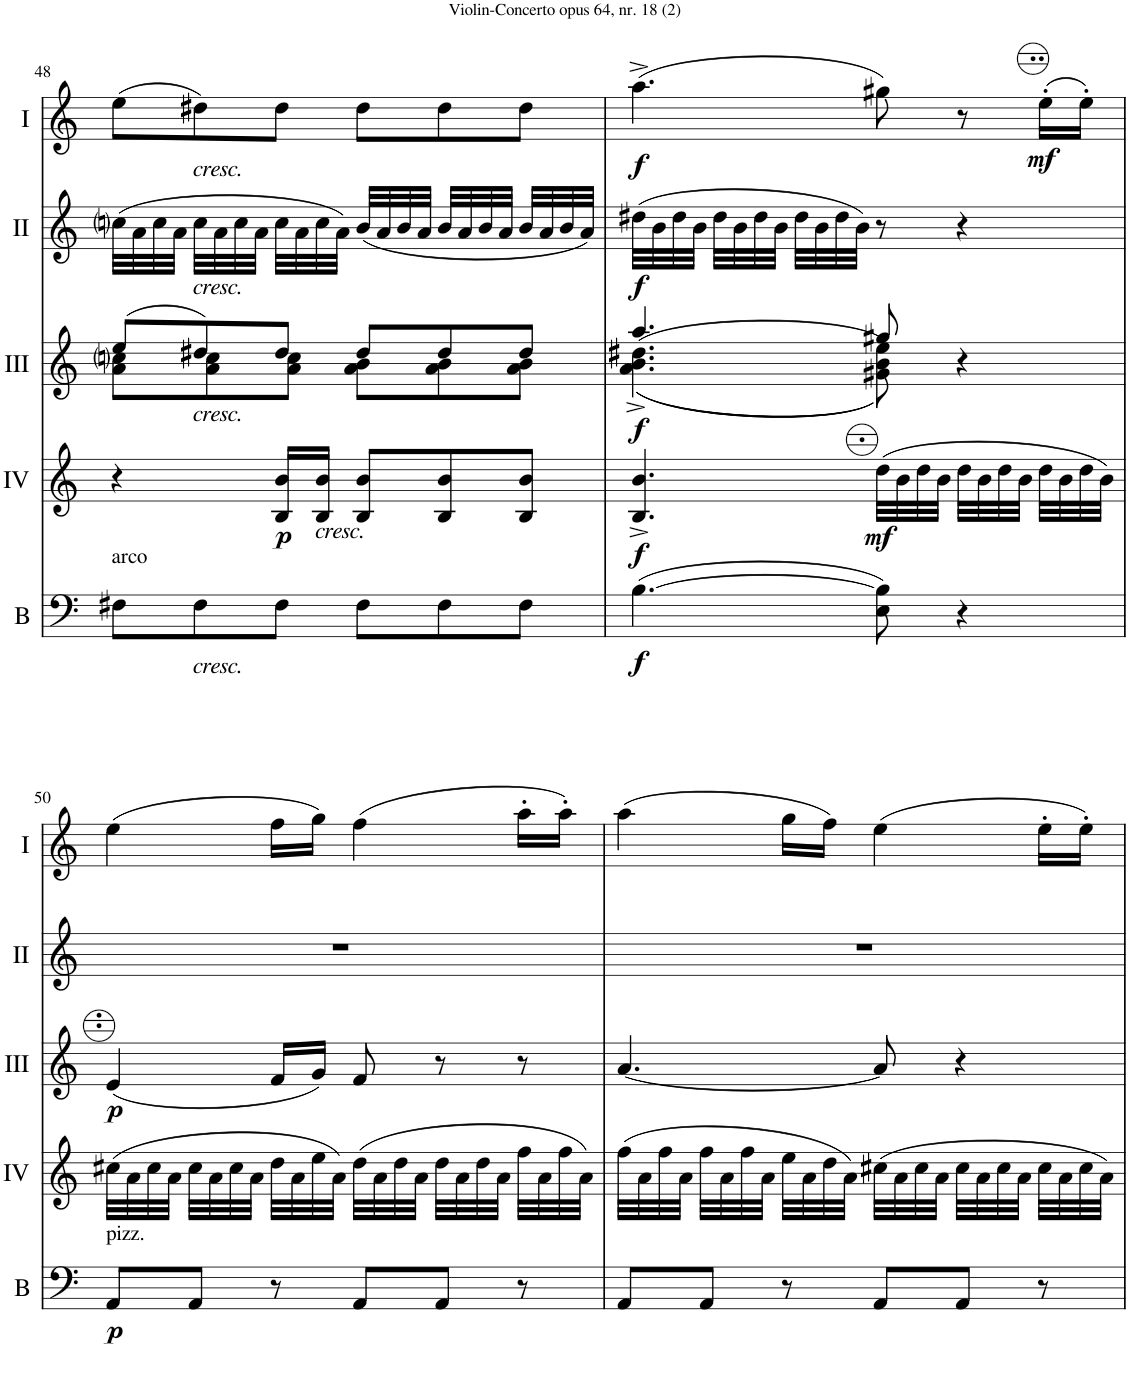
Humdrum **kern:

**kern	**dynam	**kern	**dynam	**kern	**dynam	**kern	**dynam	**kern	**dynam
*part5	*part5	*part4	*part4	*part3	*part3	*part2	*part2	*part1	*part1
*staff5	*staff5	*staff4	*staff4	*staff3	*staff3	*staff2	*staff2	*staff1	*staff1
*I"Bass	*	*I"Acc. 4	*	*I"Acc. 3	*	*I"Acc. 2	*	*I"Acc. 1	*
*I'B	*	*	*	*	*	*	*	*	*
!!LO:PB:g=z
*clefF4	*	*clefG2	*	*clefG2	*	*clefG2	*	*clefG2	*
*Trd7c12	*	*Trd7c12	*	*	*	*	*	*	*
*k[]	*	*k[]	*	*k[]	*	*k[]	*	*k[]	*
*M6/8	*	*M6/8	*	*M6/8	*	*M6/8	*	*M6/8	*
=48	=48	=48	=48	=48	=48	=48	=48	=48	=48
*	*	*	*	*^	*	*	*	*	*
!LO:TX:a:t=arco	!	!	!	!	!	!	!	!	!	!
8F#X\L	.	4r	.	(8e/L	8A\ 8cni\L	.	(32ccni\LLL	.	(8ee\L	.
.	.	.	.	.	.	.	32a\	.	.	.
.	.	.	.	.	.	.	32cc\	.	.	.
.	.	.	.	.	.	.	32a\JJJ	.	.	.
!	!	!	!	!	!	!	!	!	!LO:TX:b:i:t=cresc.	!
!	!	!	!	!	!	!	!LO:TX:b:i:t=cresc.	!	!	!
!	!	!	!	!LO:TX:b:i:t=cresc.	!	!	!	!	!	!
!LO:TX:b:i:t=cresc.	!	!	!	!	!	!	!	!	!	!
8F#\	.	.	.	8d#X/)	8A\ 8c\	.	32cc\LLL	.	8dd#X\)	.
.	.	.	.	.	.	.	32a\	.	.	.
.	.	.	.	.	.	.	32cc\	.	.	.
.	.	.	.	.	.	.	32a\JJJ	.	.	.
!	!	!	!LO:DY:b	!	!	!	!	!	!	!
8F#\J	.	16B/ 16b/LL	p	8d#/J	8A\ 8c\J	.	32cc\LLL	.	8dd#\J	.
.	.	.	.	.	.	.	32a\	.	.	.
!	!	!LO:TX:b:i:t=cresc.	!	!	!	!	!	!	!	!
.	.	16B/ 16b/JJ	.	.	.	.	32cc\	.	.	.
.	.	.	.	.	.	.	32a\JJJ)	.	.	.
8F#\L	.	8B/ 8b/L	.	8d#/L	8A\ 8B\L	.	(32b/LLL	.	8dd#\L	.
.	.	.	.	.	.	.	32a/	.	.	.
.	.	.	.	.	.	.	32b/	.	.	.
.	.	.	.	.	.	.	32a/JJJ	.	.	.
8F#\	.	8B/ 8b/	.	8d#/	8A\ 8B\	.	32b/LLL	.	8dd#\	.
.	.	.	.	.	.	.	32a/	.	.	.
.	.	.	.	.	.	.	32b/	.	.	.
.	.	.	.	.	.	.	32a/JJJ	.	.	.
8F#\J	.	8B/ 8b/J	.	8d#/J	8A\ 8B\J	.	32b/LLL	.	8dd#\J	.
.	.	.	.	.	.	.	32a/	.	.	.
.	.	.	.	.	.	.	32b/	.	.	.
.	.	.	.	.	.	.	32a/JJJ)	.	.	.
=49	=49	=49	=49	=49	=49	=49	=49	=49	=49	=49
!	!LO:DY:b	!	!LO:DY:b	!	!	!LO:DY:b	!	!LO:DY:b	!	!LO:DY:b
([4.B\	f	4.B/^ 4.b/^	f	4.a/	((>(4.A\^ 4.B\^ 4.d#X\^	f	(32dd#X\LLL	f	(4.aa^\	f
.	.	.	.	.	.	.	32b\	.	.	.
.	.	.	.	.	.	.	32dd#\	.	.	.
.	.	.	.	.	.	.	32b\JJJ	.	.	.
.	.	.	.	.	.	.	32dd#\LLL	.	.	.
.	.	.	.	.	.	.	32b\	.	.	.
.	.	.	.	.	.	.	32dd#\	.	.	.
.	.	.	.	.	.	.	32b\JJJ	.	.	.
.	.	.	.	.	.	.	32dd#\LLL	.	.	.
.	.	.	.	.	.	.	32b\	.	.	.
.	.	.	.	.	.	.	32dd#\	.	.	.
.	.	.	.	.	.	.	32b\JJJ)	.	.	.
!	!	!	!LO:DY:b	!	!	!	!	!	!	!
8E\ 8B\])	.	(32ddd\LLL	mf	8g#X/	8G#X\ 8B\ 8e\)))	.	8r	.	8gg#X\)	.
.	.	32bb\	.	.	.	.	.	.	.	.
.	.	32ddd\	.	.	.	.	.	.	.	.
.	.	32bb\JJJ	.	.	.	.	.	.	.	.
4r	.	32ddd\LLL	.	4r	4ryy	.	4r	.	8r	.
.	.	32bb\	.	.	.	.	.	.	.	.
.	.	32ddd\	.	.	.	.	.	.	.	.
.	.	32bb\JJJ	.	.	.	.	.	.	.	.
!	!	!	!	!	!	!	!	!	!	!LO:DY:b
.	.	32ddd\LLL	.	.	.	.	.	.	(16ee'\LL	mf
.	.	32bb\	.	.	.	.	.	.	.	.
.	.	32ddd\	.	.	.	.	.	.	16ee'\JJ)	.
.	.	32bb\JJJ)	.	.	.	.	.	.	.	.
*	*	*	*	*v	*v	*	*	*	*	*
!!LO:LB:g=z
=50	=50	=50	=50	=50	=50	=50	=50	=50	=50
!LO:TX:a:t=pizz.	!	!	!	!	!	!	!	!	!
!	!LO:DY:b	!	!	!	!LO:DY:b	!	!	!	!
8AA/L	p	(32ccc#X\LLL	.	(4e/	p	2.r	.	(4ee\	.
.	.	32aa\	.	.	.	.	.	.	.
.	.	32ccc#\	.	.	.	.	.	.	.
.	.	32aa\JJJ	.	.	.	.	.	.	.
8AA/J	.	32ccc#\LLL	.	.	.	.	.	.	.
.	.	32aa\	.	.	.	.	.	.	.
.	.	32ccc#\	.	.	.	.	.	.	.
.	.	32aa\JJJ	.	.	.	.	.	.	.
8r	.	32ddd\LLL	.	16f/LL	.	.	.	16ff\LL	.
.	.	32aa\	.	.	.	.	.	.	.
.	.	32eee\	.	16g/JJ)	.	.	.	16gg\JJ)	.
.	.	32aa\JJJ)	.	.	.	.	.	.	.
8AA/L	.	(32ddd\LLL	.	8f/	.	.	.	(4ff\	.
.	.	32aa\	.	.	.	.	.	.	.
.	.	32ddd\	.	.	.	.	.	.	.
.	.	32aa\JJJ	.	.	.	.	.	.	.
8AA/J	.	32ddd\LLL	.	8r	.	.	.	.	.
.	.	32aa\	.	.	.	.	.	.	.
.	.	32ddd\	.	.	.	.	.	.	.
.	.	32aa\JJJ	.	.	.	.	.	.	.
8r	.	32fff\LLL	.	8r	.	.	.	16aa'\LL	.
.	.	32aa\	.	.	.	.	.	.	.
.	.	32fff\	.	.	.	.	.	16aa'\JJ)	.
.	.	32aa\JJJ)	.	.	.	.	.	.	.
=51	=51	=51	=51	=51	=51	=51	=51	=51	=51
8AA/L	.	(32fff\LLL	.	[4.a/	.	2.r	.	(4aa\	.
.	.	32aa\	.	.	.	.	.	.	.
.	.	32fff\	.	.	.	.	.	.	.
.	.	32aa\JJJ	.	.	.	.	.	.	.
8AA/J	.	32fff\LLL	.	.	.	.	.	.	.
.	.	32aa\	.	.	.	.	.	.	.
.	.	32fff\	.	.	.	.	.	.	.
.	.	32aa\JJJ	.	.	.	.	.	.	.
8r	.	32eee\LLL	.	.	.	.	.	16gg\LL	.
.	.	32aa\	.	.	.	.	.	.	.
.	.	32ddd\	.	.	.	.	.	16ff\JJ)	.
.	.	32aa\JJJ)	.	.	.	.	.	.	.
8AA/L	.	(32ccc#X\LLL	.	8a/]	.	.	.	(4ee\	.
.	.	32aa\	.	.	.	.	.	.	.
.	.	32ccc#\	.	.	.	.	.	.	.
.	.	32aa\JJJ	.	.	.	.	.	.	.
8AA/J	.	32ccc#\LLL	.	4r	.	.	.	.	.
.	.	32aa\	.	.	.	.	.	.	.
.	.	32ccc#\	.	.	.	.	.	.	.
.	.	32aa\JJJ	.	.	.	.	.	.	.
8r	.	32ccc#\LLL	.	.	.	.	.	16ee'\LL	.
.	.	32aa\	.	.	.	.	.	.	.
.	.	32ccc#\	.	.	.	.	.	16ee'\JJ)	.
.	.	32aa\JJJ)	.	.	.	.	.	.	.
=	=	=	=	=	=	=	=	=	=
*-	*-	*-	*-	*-	*-	*-	*-	*-	*-
